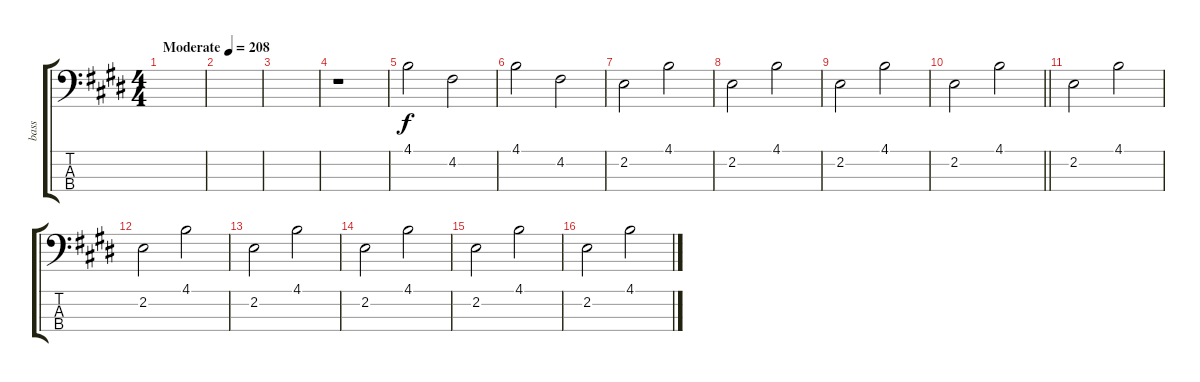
\track ("bass" "bass") {instrument electricbassfinger}
\staff {score tabs}
\tuning (G2 D2 A1 E1) {hide}
\ts (4 4)
\tempo (208 "Moderate")
\clef f4
\ks e
|
|
|
r.1 |
4.1.2 4.2.2 |
4.1.2 4.2.2 |
2.2.2 4.1.2 |
2.2.2 4.1.2 |
2.2.2 4.1.2 |
\barLineRight lightlight
2.2.2 4.1.2 |
2.2.2 4.1.2 |
2.2.2 4.1.2 |
2.2.2 4.1.2 |
2.2.2 4.1.2 |
2.2.2 4.1.2 |
2.2.2 4.1.2
